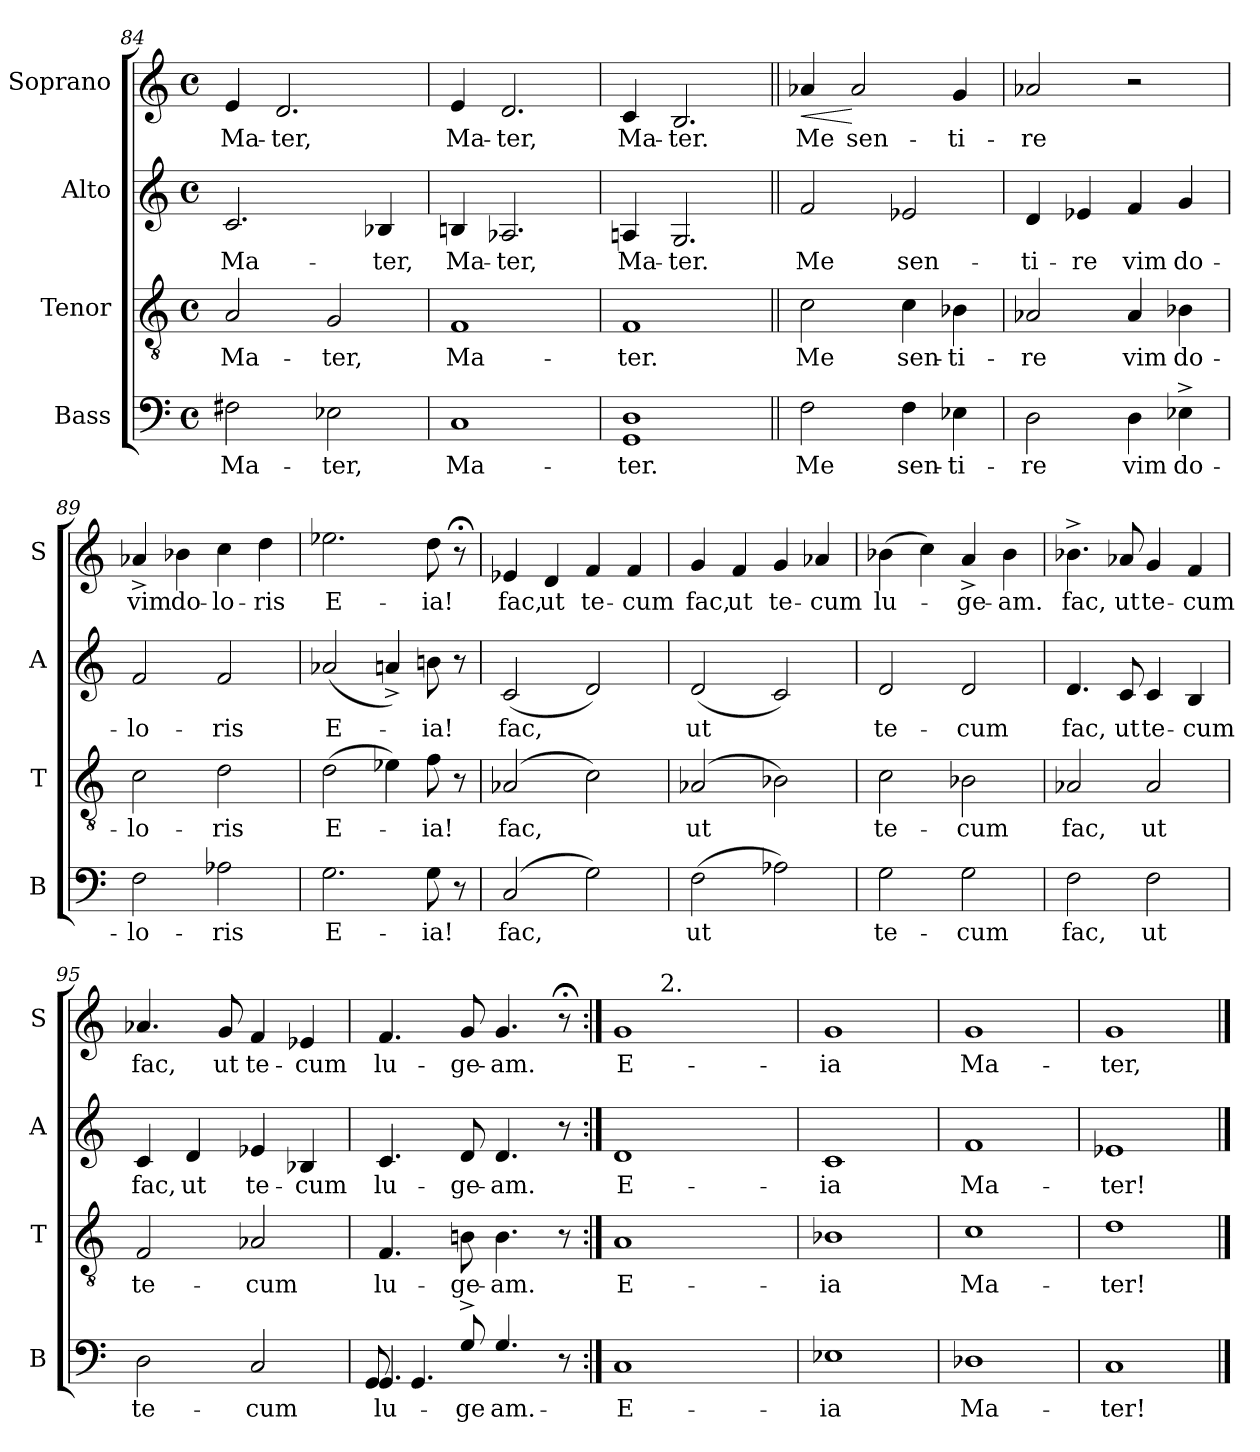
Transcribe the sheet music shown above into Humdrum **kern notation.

**kern	**text	**kern	**text	**kern	**text	**kern	**text	**dynam
*part4	*part4	*part3	*part3	*part2	*part2	*part1	*part1	*part1
*staff4	*staff4	*staff3	*staff3	*staff2	*staff2	*staff1	*staff1	*staff1
*I"Bass	*	*I"Tenor	*	*I"Alto	*	*I"Soprano	*	*
*I'B	*	*I'T	*	*I'A	*	*I'S	*	*
*clefF4	*	*clefGv2	*	*clefG2	*	*clefG2	*	*
*k[]	*	*k[]	*	*k[]	*	*k[]	*	*
*C:	*	*C:	*	*C:	*	*C:	*	*
*M4/4	*	*M4/4	*	*M4/4	*	*M4/4	*	*
*met(c)	*	*met(c)	*	*met(c)	*	*met(c)	*	*
=84	=84	=84	=84	=84	=84	=84	=84	=84
!	!LO:LY:b	!	!LO:LY:b	!	!LO:LY:b	!	!LO:LY:b	!
2F#X\	Ma-	2A/	Ma-	2.c/	Ma-	4e/	Ma-	.
!	!	!	!	!	!	!	!LO:LY:b	!
.	.	.	.	.	.	2.d/	-ter,	.
!	!LO:LY:b	!	!LO:LY:b	!	!	!	!	!
2E-X\	-ter,	2G/	-ter,	.	.	.	.	.
!	!	!	!	!	!LO:LY:b	!	!	!
.	.	.	.	4B-X/	-ter,	.	.	.
=85	=85	=85	=85	=85	=85	=85	=85	=85
!	!LO:LY:b	!	!LO:LY:b	!	!LO:LY:b	!	!LO:LY:b	!
1C	Ma-	1F	Ma-	4Bn/	Ma-	4e/	Ma-	.
!	!	!	!	!	!LO:LY:b	!	!LO:LY:b	!
.	.	.	.	2.A-X/	-ter,	2.d/	-ter,	.
!!LO:PB:g=z
=86	=86	=86	=86	=86	=86	=86	=86	=86
!	!LO:LY:b	!	!LO:LY:b	!	!LO:LY:b	!	!LO:LY:b	!
1GG 1D	-ter.	1F	-ter.	4An/	Ma-	4c/	Ma-	.
!	!	!	!	!	!LO:LY:b:rj	!	!LO:LY:b:rj	!
.	.	.	.	2.G/	-ter.	2.B/	-ter.	.
=87||	=87||	=87||	=87||	=87||	=87||	=87||	=87||	=87||
!	!LO:LY:b	!	!LO:LY:b	!	!LO:LY:b	!	!LO:LY:b	!LO:HP:b
2F\	Me	2c\	Me	2f/	Me	4a-X</	Me	<
!	!	!	!	!	!	!	!LO:LY:b	!
.	.	.	.	.	.	2a-/	sen-	[
!	!LO:LY:b	!	!LO:LY:b	!	!LO:LY:b	!	!	!
4F\	sen-	4c\	sen-	2e-X/	sen-	.	.	.
!	!LO:LY:b	!	!LO:LY:b	!	!	!	!LO:LY:b	!
4E-X\	-ti-	4B-X\	-ti-	.	.	4g/	-ti-	.
=88	=88	=88	=88	=88	=88	=88	=88	=88
!	!LO:LY:b	!	!LO:LY:b	!	!LO:LY:b	!	!LO:LY:b	!
2D\	-re	2A-X/	-re	4d/	-ti-	2a-X/	-re	.
!	!	!	!	!	!LO:LY:b	!	!	!
.	.	.	.	4e-X/	-re	.	.	.
!	!LO:LY:b	!	!LO:LY:b	!	!LO:LY:b	!	!	!
4D\	vim	4A-/	vim	4f/	vim	2r	.	.
!	!LO:LY:b	!	!LO:LY:b	!	!LO:LY:b	!	!	!
4E-X^>\	do-	4B-X\	do-	4g/	do-	.	.	.
=89	=89	=89	=89	=89	=89	=89	=89	=89
!	!LO:LY:b	!	!LO:LY:b	!	!LO:LY:b	!	!LO:LY:b	!
2F\	-lo-	2c\	-lo-	2f/	-lo-	4a-X^</	vim	.
!	!	!	!	!	!	!	!LO:LY:b	!
.	.	.	.	.	.	4b-X\	do-	.
!	!LO:LY:b	!	!LO:LY:b	!	!LO:LY:b	!	!LO:LY:b	!
2A-X\	-ris	2d\	-ris	2f/	-ris	4cc\	-lo-	.
!	!	!	!	!	!	!	!LO:LY:b	!
.	.	.	.	.	.	4dd\	-ris	.
=90	=90	=90	=90	=90	=90	=90	=90	=90
!	!LO:LY:b	!	!LO:LY:b	!	!LO:LY:b	!	!LO:LY:b	!
2.G\	E-	(>2d\	E-	(<2a-X/	E-	2.ee-X\	E-	.
.	.	4e-X\)	.	4an^</)	.	.	.	.
!	!LO:LY:b	!	!LO:LY:b	!	!LO:LY:b	!	!LO:LY:b	!
8G\	-ia!	8f\	-ia!	8bni\	-ia!	8dd\	-ia!	.
8r	.	8r	.	8r	.	8r;<	.	.
=91	=91	=91	=91	=91	=91	=91	=91	=91
!	!LO:LY:b	!	!LO:LY:b	!	!LO:LY:b	!	!LO:LY:b	!
(2C/	fac,	(2A-X/	fac,	(<2c/	fac,	4e-X/	fac,	.
!	!	!	!	!	!	!	!LO:LY:b	!
.	.	.	.	.	.	4d/	ut	.
!	!	!	!	!	!	!	!LO:LY:b	!
2G\)	.	2c\)	.	2d/)	.	4f/	te-	.
!	!	!	!	!	!	!	!LO:LY:b	!
.	.	.	.	.	.	4f/	-cum	.
=92	=92	=92	=92	=92	=92	=92	=92	=92
!	!LO:LY:b	!	!LO:LY:b	!	!LO:LY:b	!	!LO:LY:b	!
(>2F\	ut	(2A-X/	ut	(<2d/	ut	4g/	fac,	.
!	!	!	!	!	!	!	!LO:LY:b	!
.	.	.	.	.	.	4f/	ut	.
!	!	!	!	!	!	!	!LO:LY:b	!
2A-X\)	.	2B-X\)	.	2c/)	.	4g/	te-	.
!	!	!	!	!	!	!	!LO:LY:b	!
.	.	.	.	.	.	4a-X/	-cum	.
!!LO:LB:g=z
=93	=93	=93	=93	=93	=93	=93	=93	=93
!	!LO:LY:b	!	!LO:LY:b	!	!LO:LY:b	!	!LO:LY:b	!
2G\	te-	2c\	te-	2d/	te-	(>4b-X\	lu-	.
.	.	.	.	.	.	4cc\)	.	.
!	!LO:LY:b	!	!LO:LY:b	!	!LO:LY:b	!	!LO:LY:b	!
2G\	-cum	2B-X\	-cum	2d/	-cum	4a^</	-ge-	.
!	!	!	!	!	!	!	!LO:LY:b:rj	!
.	.	.	.	.	.	4b-\	-am.	.
=94	=94	=94	=94	=94	=94	=94	=94	=94
!	!LO:LY:b	!	!LO:LY:b	!	!LO:LY:b	!	!LO:LY:b	!
2F\	fac,	2A-X/	fac,	4.d/	fac,	4.b-X^>\	fac,	.
!	!	!	!	!	!LO:LY:b	!	!LO:LY:b	!
.	.	.	.	8c/	ut	8a-X/	ut	.
!	!LO:LY:b	!	!LO:LY:b	!	!LO:LY:b	!	!LO:LY:b	!
2F\	ut	2A-/	ut	4c/	te-	4g/	te-	.
!	!	!	!	!	!LO:LY:b	!	!LO:LY:b	!
.	.	.	.	4B/	-cum	4f/	-cum	.
=95	=95	=95	=95	=95	=95	=95	=95	=95
!	!LO:LY:b	!	!LO:LY:b	!	!LO:LY:b	!	!LO:LY:b	!
2D\	te-	2F/	te-	4c/	fac,	4.a-X/	fac,	.
!	!	!	!	!	!LO:LY:b	!	!	!
.	.	.	.	4d/	ut	.	.	.
!	!	!	!	!	!	!	!LO:LY:b	!
.	.	.	.	.	.	8g/	ut	.
!	!LO:LY:b	!	!LO:LY:b	!	!LO:LY:b	!	!LO:LY:b	!
2C/	-cum	2A-X/	-cum	4e-X/	te-	4f/	te-	.
!	!	!	!	!	!LO:LY:b	!	!LO:LY:b	!
.	.	.	.	4B-X/	-cum	4e-X/	-cum	.
=96	=96	=96	=96	=96	=96	=96	=96	=96
!	!LO:LY:b	!	!LO:LY:b	!	!LO:LY:b	!	!LO:LY:b	!
*^	*	*	*	*	*	*	*	*
*	*^	*	*	*	*	*	*	*	*
4.GG/	8GG/	8ryy	lu-	4.F/	lu-	4.c/	lu-	4.f/	lu-	.
.	4.ryy	4.GG/	.	.	.	.	.	.	.	.
!	!	!	!LO:LY:b	!	!LO:LY:b	!	!LO:LY:b	!	!LO:LY:b	!
8G^>/	.	.	-ge-	8Bni\	-ge-	8d/	-ge-	8g/	-ge-	.
!	!	!	!LO:LY:b	!	!LO:LY:b	!	!LO:LY:b	!	!LO:LY:b	!
2ryy	4.G/	4.ryy	-am.	4.B\	-am.	4.d/	-am.	4.g/	-am.	.
.	8ryy	8r	.	8r	.	8r	.	8r;<	.	.
=97:|!	=97:|!	=97:|!	=97:|!	=97:|!	=97:|!	=97:|!	=97:|!	=97:|!	=97:|!	=97:|!
!	!	!	!LO:LY:b	!	!LO:LY:b	!	!LO:LY:b	!	!LO:LY:b	!
*v	*v	*v	*	*	*	*	*	*^	*	*
1C	E-	1A	E-	1d	E-	1g	8..ryy	E-	.
!	!	!	!	!	!	!	!LO:TX:a:t=2.	!	!
.	.	.	.	.	.	.	2ryy	.	.
.	.	.	.	.	.	.	4ryy	.	.
.	.	.	.	.	.	.	32ryy	.	.
=98	=98	=98	=98	=98	=98	=98	=98	=98	=98
!	!LO:LY:b	!	!LO:LY:b	!	!LO:LY:b	!	!	!LO:LY:b	!
*	*	*	*	*	*	*v	*v	*	*
1E-X	-ia	1B-X	-ia	1c	-ia	1g	-ia	.
=99	=99	=99	=99	=99	=99	=99	=99	=99
!	!LO:LY:b	!	!LO:LY:b	!	!LO:LY:b	!	!LO:LY:b	!
1D-X	Ma-	1c	Ma-	1f	Ma-	1g	Ma-	.
=100	=100	=100	=100	=100	=100	=100	=100	=100
!	!LO:LY:b	!	!LO:LY:b	!	!LO:LY:b	!	!LO:LY:b	!
1C	-ter!	1d	-ter!	1e-X	-ter!	1g	-ter,	.
==	==	==	==	==	==	==	==	==
*-	*-	*-	*-	*-	*-	*-	*-	*-
